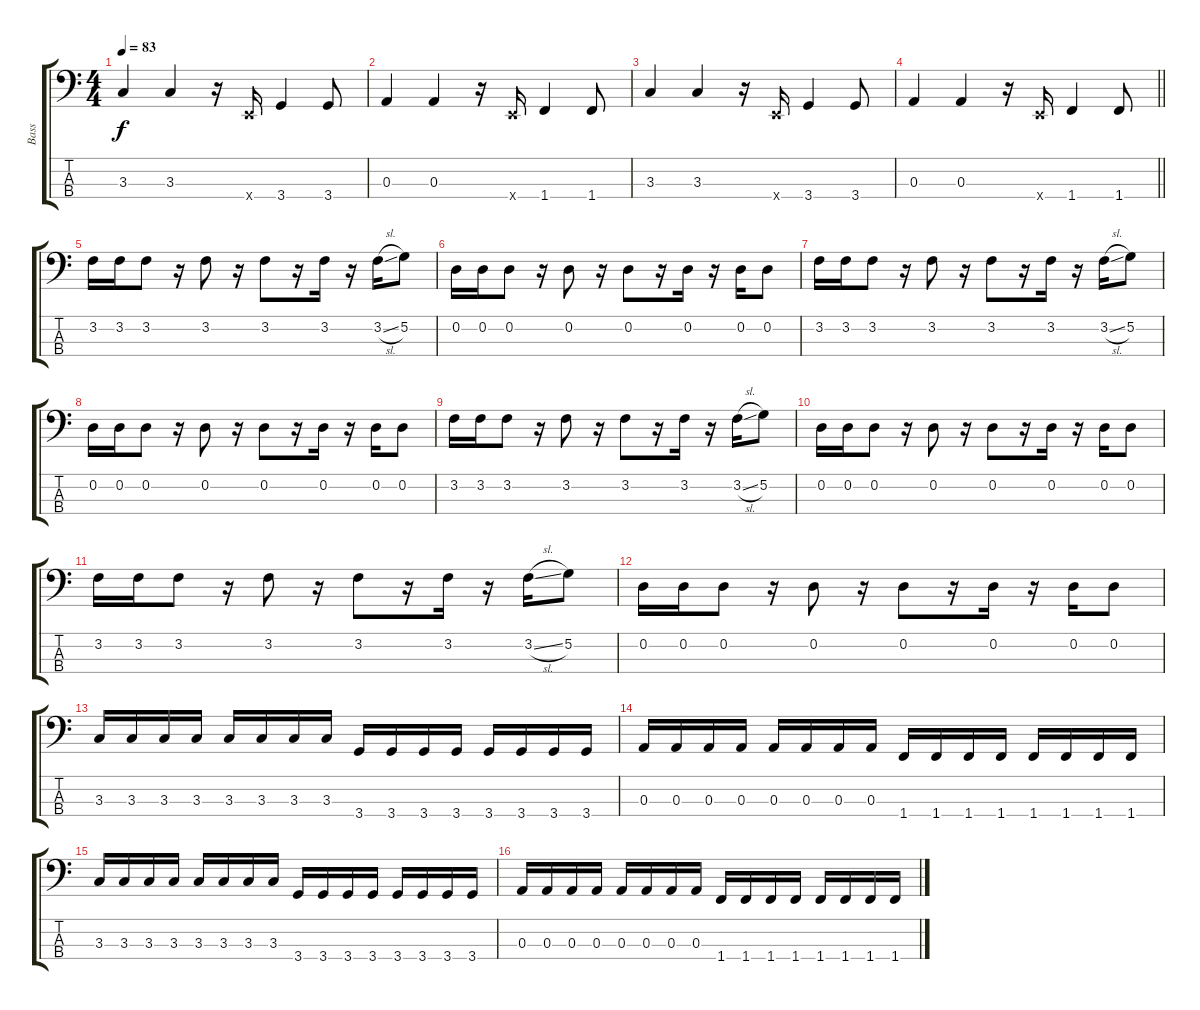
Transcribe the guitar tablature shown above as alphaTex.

\track ("Bass" "Bass") {instrument electricbassfinger}
\staff {score tabs}
\tuning (G2 D2 A1 E1) {hide}
\ts (4 4)
\tempo 83
\clef f4
\ks c
3.3.4{dy f} 3.3.4 r.16 0.4{x}.16 3.4.4 3.4.8 |
0.3.4 0.3.4 r.16 0.4{x}.16 1.4.4 1.4.8 |
3.3.4 3.3.4 r.16 0.4{x}.16 3.4.4 3.4.8 |
\barLineRight lightlight
0.3.4 0.3.4 r.16 0.4{x}.16 1.4.4 1.4.8 |
3.2.16 3.2.16 3.2.8 r.16 3.2.8 r.16 3.2.8 r.16 3.2.16 r.16 3.2{sl}.16 5.2.8 |
0.2.16 0.2.16 0.2.8 r.16 0.2.8 r.16 0.2.8 r.16 0.2.16 r.16 0.2.16 0.2.8 |
3.2.16 3.2.16 3.2.8 r.16 3.2.8 r.16 3.2.8 r.16 3.2.16 r.16 3.2{sl}.16 5.2.8 |
0.2.16 0.2.16 0.2.8 r.16 0.2.8 r.16 0.2.8 r.16 0.2.16 r.16 0.2.16 0.2.8 |
3.2.16 3.2.16 3.2.8 r.16 3.2.8 r.16 3.2.8 r.16 3.2.16 r.16 3.2{sl}.16 5.2.8 |
0.2.16 0.2.16 0.2.8 r.16 0.2.8 r.16 0.2.8 r.16 0.2.16 r.16 0.2.16 0.2.8 |
3.2.16 3.2.16 3.2.8 r.16 3.2.8 r.16 3.2.8 r.16 3.2.16 r.16 3.2{sl}.16 5.2.8 |
0.2.16 0.2.16 0.2.8 r.16 0.2.8 r.16 0.2.8 r.16 0.2.16 r.16 0.2.16 0.2.8 |
3.3.16 3.3.16 3.3.16 3.3.16 3.3.16 3.3.16 3.3.16 3.3.16 3.4.16 3.4.16 3.4.16 3.4.16 3.4.16 3.4.16 3.4.16 3.4.16 |
0.3.16 0.3.16 0.3.16 0.3.16 0.3.16 0.3.16 0.3.16 0.3.16 1.4.16 1.4.16 1.4.16 1.4.16 1.4.16 1.4.16 1.4.16 1.4.16 |
3.3.16 3.3.16 3.3.16 3.3.16 3.3.16 3.3.16 3.3.16 3.3.16 3.4.16 3.4.16 3.4.16 3.4.16 3.4.16 3.4.16 3.4.16 3.4.16 |
0.3.16 0.3.16 0.3.16 0.3.16 0.3.16 0.3.16 0.3.16 0.3.16 1.4.16 1.4.16 1.4.16 1.4.16 1.4.16 1.4.16 1.4.16 1.4.16
